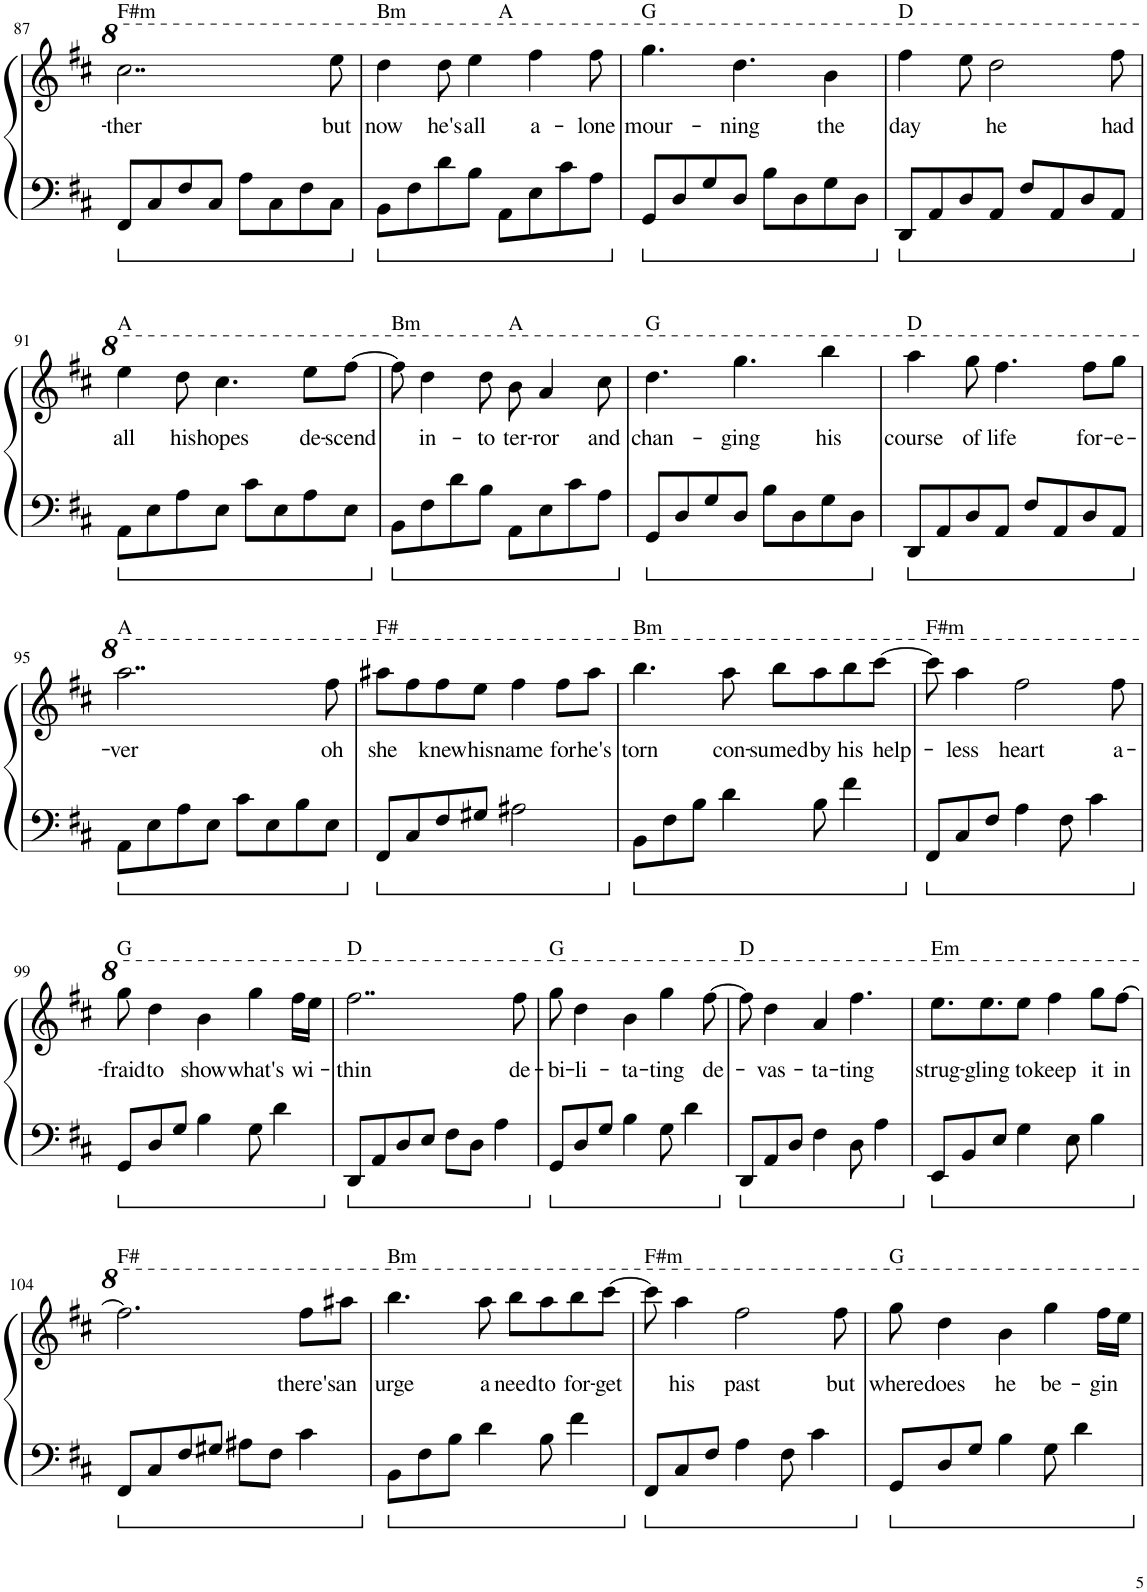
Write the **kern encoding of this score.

**kern	**kern	**text
*part1	*part1	*part1
*staff2	*staff1	*staff1
*I"Piano	*	*
*I'Pno.	*	*
!!LO:PB:g=z
*clefF4	*clefG2	*
*k[f#c#]	*k[f#c#]	*
*M4/4	*M4/4	*
=87	=87	=87
!	!LO:TX:a:t=F#m	!
!	!	!LO:LY:b
8FF#/L	2..ccc#\	-ther
8C#/	.	.
8F#/	.	.
8C#/J	.	.
8A\L	.	.
8C#\	.	.
8F#\	.	.
!	!	!LO:LY:b
8C#\J	8eee\	-but
=88	=88	=88
!	!LO:TX:a:t=Bm	!
!	!	!LO:LY:b
*	*^	*
8BB\L	4ddd\	2ryy	now
8F#\	.	.	.
!	!	!	!LO:LY:b
8d\	8ddd\	.	he's
!	!	!	!LO:LY:b
8B\J	4eee\	.	all
!	!	!LO:TX:a:t=A	!
8AA\L	.	2ryy	.
!	!	!	!LO:LY:b
8E\	4fff#\	.	a-
8c#\	.	.	.
!	!	!	!LO:LY:b
8A\J	8fff#\	.	lone
*	*v	*v	*
=89	=89	=89
!	!LO:TX:a:t=G	!
!	!	!LO:LY:b
8GG/L	4.ggg\	mour-
8D/	.	.
8G/	.	.
!	!	!LO:LY:b
8D/J	4.ddd\	-ning
8B\L	.	.
8D\	.	.
!	!	!LO:LY:b
8G\	4bb\	the
8D\J	.	.
=90	=90	=90
!	!LO:TX:a:t=D	!
!	!	!LO:LY:b
8DD/L	4fff#\	day
8AA/	.	.
8D/	8eee\	.
!	!	!LO:LY:b
8AA/J	2ddd\	he
8F#/L	.	.
8AA/	.	.
8D/	.	.
!	!	!LO:LY:b
8AA/J	8fff#\	had
!!LO:LB:g=z
=91	=91	=91
!	!LO:TX:a:t=A	!
!	!	!LO:LY:b
8AA\L	4eee\	all
8E\	.	.
!	!	!LO:LY:b
8A\	8ddd\	his
!	!	!LO:LY:b
8E\J	4.ccc#\	hopes
8c#\L	.	.
8E\	.	.
!	!	!LO:LY:b
8A\	8eee\L	de-
!	!	!LO:LY:b
8E\J	[8fff#\J	-scend
=92	=92	=92
!	!LO:TX:a:t=Bm	!
8BB\L	8fff#\]	.
!	!	!LO:LY:b
8F#\	4ddd\	in-
8d\	.	.
!	!	!LO:LY:b
8B\J	8ddd\	-to
!	!LO:TX:a:t=A	!
!	!	!LO:LY:b
8AA\L	8bb\	ter-
!	!	!LO:LY:b
8E\	4aa/	-ror
8c#\	.	.
!	!	!LO:LY:b
8A\J	8ccc#\	and
=93	=93	=93
!	!LO:TX:a:t=G	!
!	!	!LO:LY:b
8GG/L	4.ddd\	chan-
8D/	.	.
8G/	.	.
!	!	!LO:LY:b
8D/J	4.ggg\	-ging
8B\L	.	.
8D\	.	.
!	!	!LO:LY:b
8G\	4bbb\	his
8D\J	.	.
=94	=94	=94
!	!LO:TX:a:t=D	!
!	!	!LO:LY:b
8DD/L	4aaa\	course
8AA/	.	.
!	!	!LO:LY:b
8D/	8ggg\	of
!	!	!LO:LY:b
8AA/J	4.fff#\	life
8F#/L	.	.
8AA/	.	.
!	!	!LO:LY:b
8D/	8fff#\L	for-
!	!	!LO:LY:b
8AA/J	8ggg\J	-e-
!!LO:LB:g=z
=95	=95	=95
!	!LO:TX:a:t=A	!
!	!	!LO:LY:b
8AA\L	2..aaa\	-ver
8E\	.	.
8A\	.	.
8E\J	.	.
8c#\L	.	.
8E\	.	.
8B\	.	.
!	!	!LO:LY:b
8E\J	8fff#\	oh
=96	=96	=96
!	!LO:TX:a:t=F#	!
!	!	!LO:LY:b
8FF#/L	8aaa#X\L	she
8C#/	8fff#\	.
!	!	!LO:LY:b
8F#/	8fff#\	knew
!	!	!LO:LY:b
8G#X/J	8eee\J	his
!	!	!LO:LY:b
2A#X\	4fff#\	name
!	!	!LO:LY:b
.	8fff#\L	for
!	!	!LO:LY:b
.	8aaa#\J	he's
=97	=97	=97
!	!LO:TX:a:t=Bm	!
!	!	!LO:LY:b
8BB\L	4.bbb\	torn
8F#\	.	.
8B\J	.	.
!	!	!LO:LY:b
4d\	8aaa\	con-
!	!	!LO:LY:b
.	8bbb\L	-sumed
!	!	!LO:LY:b
8B\	8aaa\	by
!	!	!LO:LY:b
4f#\	8bbb\	his
!	!	!LO:LY:b
.	[8cccc#\J	help-
=98	=98	=98
!	!LO:TX:a:t=F#m	!
8FF#/L	8cccc#\]	.
!	!	!LO:LY:b
8C#/	4aaa\	-less
8F#/J	.	.
!	!	!LO:LY:b
4A\	2fff#\	heart
8F#\	.	.
4c#\	.	.
!	!	!LO:LY:b
.	8fff#\	a-
!!LO:LB:g=z
=99	=99	=99
!	!LO:TX:a:t=G	!
!	!	!LO:LY:b
8GG/L	8ggg\	-fraid
!	!	!LO:LY:b
8D/	4ddd\	to
8G/J	.	.
!	!	!LO:LY:b
4B\	4bb\	show
!	!	!LO:LY:b
8G\	4ggg\	what's
4d\	.	.
!	!	!LO:LY:b
.	16fff#\LL	wi-
.	16eee\JJ	.
=100	=100	=100
!	!LO:TX:a:t=D	!
!	!	!LO:LY:b
8DD/L	2..fff#\	-thin
8AA/	.	.
8D/	.	.
8E/J	.	.
8F#\L	.	.
8D\J	.	.
4A\	.	.
!	!	!LO:LY:b
.	8fff#\	de-
=101	=101	=101
!	!LO:TX:a:t=G	!
!	!	!LO:LY:b
8GG/L	8ggg\	-bi-
!	!	!LO:LY:b
8D/	4ddd\	-li-
8G/J	.	.
!	!	!LO:LY:b
4B\	4bb\	-ta-
!	!	!LO:LY:b
8G\	4ggg\	-ting
4d\	.	.
!	!	!LO:LY:b
.	[8fff#\	de-
=102	=102	=102
!	!LO:TX:a:t=D	!
8DD/L	8fff#\]	.
!	!	!LO:LY:b
8AA/	4ddd\	-vas-
8D/J	.	.
!	!	!LO:LY:b
4F#\	4aa/	-ta-
!	!	!LO:LY:b
8D\	4.fff#\	-ting
4A\	.	.
=103	=103	=103
!	!LO:TX:a:t=Em	!
!	!	!LO:LY:b
8EE/L	8.eee\L	strug-
8BB/	.	.
!	!	!LO:LY:b
.	8.eee\	-gling
8E/J	.	.
!	!	!LO:LY:b
4G\	8eee\J	to
!	!	!LO:LY:b
.	4fff#\	keep
8E\	.	.
!	!	!LO:LY:b
4B\	8ggg\L	it
!	!	!LO:LY:b
.	[8fff#\J	in
!!LO:LB:g=z
=104	=104	=104
!	!LO:TX:a:t=F#	!
8FF#/L	2.fff#\]	.
8C#/	.	.
8F#/	.	.
8G#X/J	.	.
8A#X\L	.	.
8F#\J	.	.
!	!	!LO:LY:b
4c#\	8fff#\L	there's
!	!	!LO:LY:b
.	8aaa#X\J	an
=105	=105	=105
!	!LO:TX:a:t=Bm	!
!	!	!LO:LY:b
8BB\L	4.bbb\	urge
8F#\	.	.
8B\J	.	.
!	!	!LO:LY:b
4d\	8aaa\	a
!	!	!LO:LY:b
.	8bbb\L	need
!	!	!LO:LY:b
8B\	8aaa\	to
!	!	!LO:LY:b
4f#\	8bbb\	for-
!	!	!LO:LY:b
.	[8cccc#\J	-get
=106	=106	=106
!	!LO:TX:a:t=F#m	!
8FF#/L	8cccc#\]	.
!	!	!LO:LY:b
8C#/	4aaa\	his
8F#/J	.	.
!	!	!LO:LY:b
4A\	2fff#\	past
8F#\	.	.
4c#\	.	.
!	!	!LO:LY:b
.	8fff#\	but
=107	=107	=107
!	!LO:TX:a:t=G	!
!	!	!LO:LY:b
8GG/L	8ggg\	where
!	!	!LO:LY:b
8D/	4ddd\	does
8G/J	.	.
!	!	!LO:LY:b
4B\	4bb\	he
!	!	!LO:LY:b
8G\	4ggg\	be-
4d\	.	.
!	!	!LO:LY:b
.	16fff#\LL	-gin
.	16eee\JJ	.
=	=	=
*-	*-	*-
